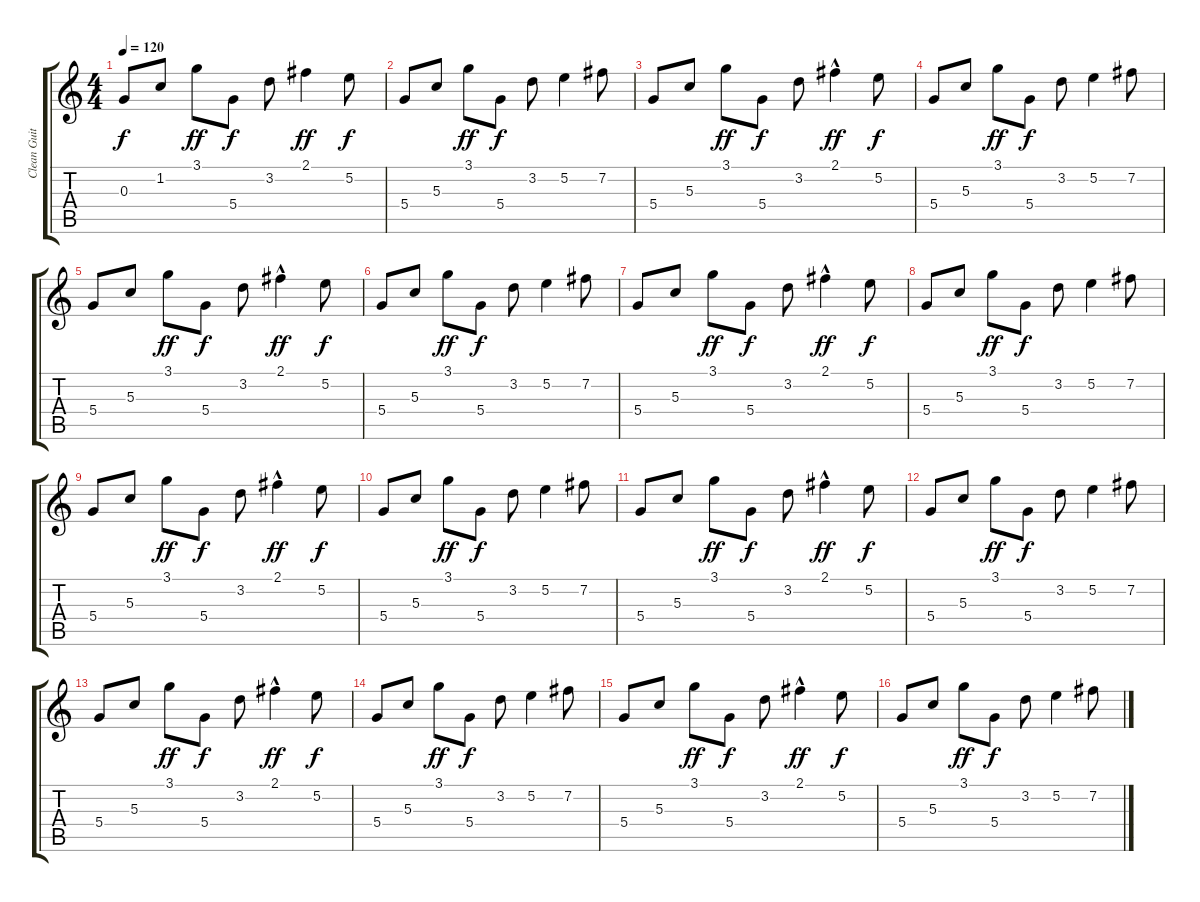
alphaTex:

\track ("Clean Guitar" "Clean Guit") {instrument electricguitarclean}
\staff {score tabs}
\tuning (E4 B3 G3 D3 A2 E2) {hide}
\ts (4 4)
\tempo 120
\clef g2
\ks c
0.3.8{dy f instrument electricguitarclean} 1.2.8 3.1.8{dy ff} 5.4.8{dy f} 3.2.8 2.1.4{dy ff} 5.2.8{dy f} |
5.4.8 5.3.8 3.1.8{dy ff} 5.4.8{dy f} 3.2.8 5.2.4 7.2.8 |
5.4.8 5.3.8 3.1.8{dy ff} 5.4.8{dy f} 3.2.8 2.1{hac}.4{dy ff} 5.2.8{dy f} |
5.4.8 5.3.8 3.1.8{dy ff} 5.4.8{dy f} 3.2.8 5.2.4 7.2.8 |
5.4.8 5.3.8 3.1.8{dy ff} 5.4.8{dy f} 3.2.8 2.1{hac}.4{dy ff} 5.2.8{dy f} |
5.4.8 5.3.8 3.1.8{dy ff} 5.4.8{dy f} 3.2.8 5.2.4 7.2.8 |
5.4.8 5.3.8 3.1.8{dy ff} 5.4.8{dy f} 3.2.8 2.1{hac}.4{dy ff} 5.2.8{dy f} |
5.4.8 5.3.8 3.1.8{dy ff} 5.4.8{dy f} 3.2.8 5.2.4 7.2.8 |
5.4.8 5.3.8 3.1.8{dy ff} 5.4.8{dy f} 3.2.8 2.1{hac}.4{dy ff} 5.2.8{dy f} |
5.4.8 5.3.8 3.1.8{dy ff} 5.4.8{dy f} 3.2.8 5.2.4 7.2.8 |
5.4.8 5.3.8 3.1.8{dy ff} 5.4.8{dy f} 3.2.8 2.1{hac}.4{dy ff} 5.2.8{dy f} |
5.4.8 5.3.8 3.1.8{dy ff} 5.4.8{dy f} 3.2.8 5.2.4 7.2.8 |
5.4.8 5.3.8 3.1.8{dy ff} 5.4.8{dy f} 3.2.8 2.1{hac}.4{dy ff} 5.2.8{dy f} |
5.4.8 5.3.8 3.1.8{dy ff} 5.4.8{dy f} 3.2.8 5.2.4 7.2.8 |
5.4.8 5.3.8 3.1.8{dy ff} 5.4.8{dy f} 3.2.8 2.1{hac}.4{dy ff} 5.2.8{dy f} |
5.4.8 5.3.8 3.1.8{dy ff} 5.4.8{dy f} 3.2.8 5.2.4 7.2.8
